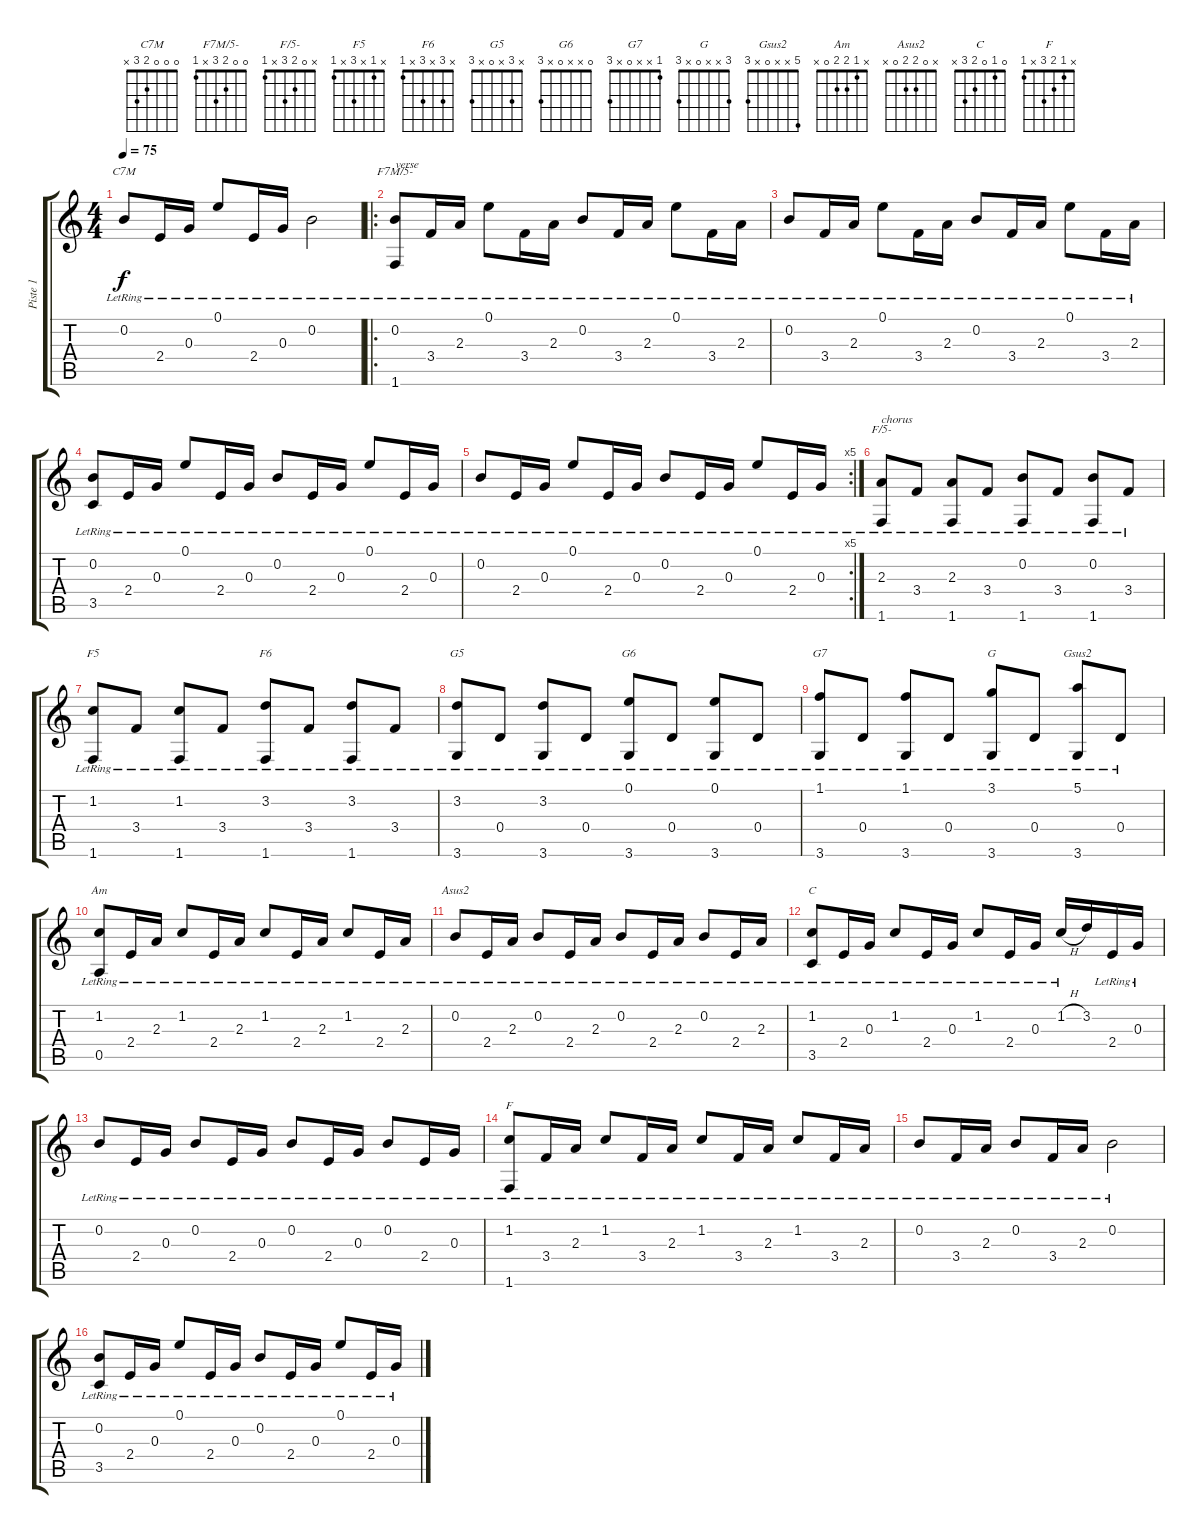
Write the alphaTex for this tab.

\track ("Piste 1" "Piste 1") {instrument acousticguitarsteel}
\staff {score tabs}
\tuning (E4 B3 G3 D3 A2 E2) {hide}
\chord ("C7M" 0 0 0 2 3 x)
\chord ("F7M/5-" 0 0 2 3 x 1)
\chord ("F/5-" x 0 2 3 x 1)
\chord ("F5" x 1 x 3 x 1)
\chord ("F6" x 3 x 3 x 1)
\chord ("G5" x 3 x 0 x 3)
\chord ("G6" 0 x x 0 x 3)
\chord ("G7" 1 x x 0 x 3)
\chord ("G" 3 x x 0 x 3)
\chord ("Gsus2" 5 x x 0 x 3)
\chord ("Am" x 1 2 2 0 x)
\chord ("Asus2" x 0 2 2 0 x)
\chord ("C" 0 1 0 2 3 x)
\chord ("F" x 1 2 3 x 1)
\ts (4 4)
\tempo 75
\clef g2
\ks c
0.2{lr}.8{ch "C7M" dy f} 2.4{lr}.16 0.3{lr}.16 0.1{lr}.8 2.4{lr}.16 0.3{lr}.16 0.2{lr}.2 |
\ro
(0.2{lr} 1.6{lr}).8{ch "F7M/5-" txt "verse"} 3.4{lr}.16 2.3{lr}.16 0.1{lr}.8 3.4{lr}.16 2.3{lr}.16 0.2{lr}.8 3.4{lr}.16 2.3{lr}.16 0.1{lr}.8 3.4{lr}.16 2.3{lr}.16 |
0.2{lr}.8 3.4{lr}.16 2.3{lr}.16 0.1{lr}.8 3.4{lr}.16 2.3{lr}.16 0.2{lr}.8 3.4{lr}.16 2.3{lr}.16 0.1{lr}.8 3.4{lr}.16 2.3{lr}.16 |
(0.2{lr} 3.5).8 2.4{lr}.16 0.3{lr}.16 0.1{lr}.8 2.4{lr}.16 0.3{lr}.16 0.2{lr}.8 2.4{lr}.16 0.3{lr}.16 0.1{lr}.8 2.4{lr}.16 0.3{lr}.16 |
\rc 5
0.2{lr}.8 2.4{lr}.16 0.3{lr}.16 0.1{lr}.8 2.4{lr}.16 0.3{lr}.16 0.2{lr}.8 2.4{lr}.16 0.3{lr}.16 0.1{lr}.8 2.4{lr}.16 0.3{lr}.16 |
(2.3{lr} 1.6{lr}).8{ch "F/5-" txt "chorus"} 3.4{lr}.8 (2.3{lr} 1.6{lr}).8 3.4{lr}.8 (0.2{lr} 1.6{lr}).8 3.4{lr}.8 (0.2{lr} 1.6{lr}).8 3.4{lr}.8 |
(1.2{lr} 1.6{lr}).8{ch "F5"} 3.4{lr}.8 (1.2{lr} 1.6{lr}).8 3.4{lr}.8 (3.2{lr} 1.6{lr}).8{ch "F6"} 3.4{lr}.8 (3.2{lr} 1.6{lr}).8 3.4{lr}.8 |
(3.2{lr} 3.6{lr}).8{ch "G5"} 0.4{lr}.8 (3.2{lr} 3.6{lr}).8 0.4{lr}.8 (0.1{lr} 3.6{lr}).8{ch "G6"} 0.4{lr}.8 (0.1{lr} 3.6{lr}).8 0.4{lr}.8 |
(1.1{lr} 3.6{lr}).8{ch "G7"} 0.4{lr}.8 (1.1{lr} 3.6{lr}).8 0.4{lr}.8 (3.1{lr} 3.6{lr}).8{ch "G"} 0.4{lr}.8 (5.1{lr} 3.6{lr}).8{ch "Gsus2"} 0.4{lr}.8 |
(1.2{lr} 0.5{lr}).8{ch "Am"} 2.4{lr}.16 2.3{lr}.16 1.2{lr}.8 2.4{lr}.16 2.3{lr}.16 1.2{lr}.8 2.4{lr}.16 2.3{lr}.16 1.2{lr}.8 2.4{lr}.16 2.3{lr}.16 |
0.2{lr}.8{ch "Asus2"} 2.4{lr}.16 2.3{lr}.16 0.2{lr}.8 2.4{lr}.16 2.3{lr}.16 0.2{lr}.8 2.4{lr}.16 2.3{lr}.16 0.2{lr}.8 2.4{lr}.16 2.3{lr}.16 |
(1.2{lr} 3.5{lr}).8{ch "C"} 2.4{lr}.16 0.3{lr}.16 1.2{lr}.8 2.4{lr}.16 0.3{lr}.16 1.2{lr}.8 2.4{lr}.16 0.3{lr}.16 1.2{h lr}.16 3.2.16 2.4{lr}.16 0.3{lr}.16 |
0.2{lr}.8 2.4{lr}.16 0.3{lr}.16 0.2{lr}.8 2.4{lr}.16 0.3{lr}.16 0.2{lr}.8 2.4{lr}.16 0.3{lr}.16 0.2{lr}.8 2.4{lr}.16 0.3{lr}.16 |
(1.2{lr} 1.6{lr}).8{ch "F"} 3.4{lr}.16 2.3{lr}.16 1.2{lr}.8 3.4{lr}.16 2.3{lr}.16 1.2{lr}.8 3.4{lr}.16 2.3{lr}.16 1.2{lr}.8 3.4{lr}.16 2.3{lr}.16 |
0.2{lr}.8 3.4{lr}.16 2.3{lr}.16 0.2{lr}.8 3.4{lr}.16 2.3{lr}.16 0.2{lr}.2 |
(0.2{lr} 3.5{lr}).8 2.4{lr}.16 0.3{lr}.16 0.1{lr}.8 2.4{lr}.16 0.3{lr}.16 0.2{lr}.8 2.4{lr}.16 0.3{lr}.16 0.1{lr}.8 2.4{lr}.16 0.3{lr}.16
